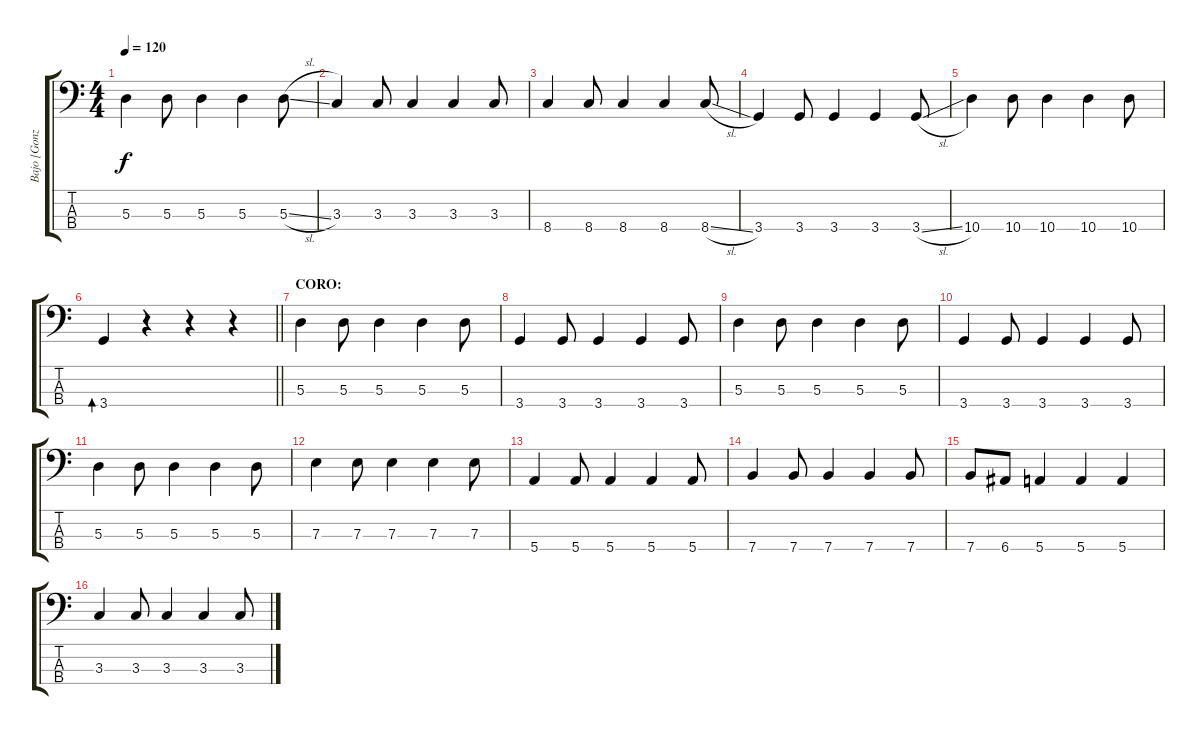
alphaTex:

\track ("Bajo [Gonzalo López]" "Bajo [Gonz") {instrument electricbasspick}
\staff {score tabs}
\tuning (G2 D2 A1 E1) {hide}
\ts (4 4)
\tempo 120
\clef f4
\ks c
5.3.4{dy f} 5.3.8 5.3.4 5.3.4 5.3{sl}.8 |
3.3.4 3.3.8 3.3.4 3.3.4 3.3.8 |
8.4.4 8.4.8 8.4.4 8.4.4 8.4{sl}.8 |
3.4.4 3.4.8 3.4.4 3.4.4 3.4{sl}.8 |
10.4.4 10.4.8 10.4.4 10.4.4 10.4.8 |
\barLineRight lightlight
3.4.4{bd 60} r.4 r.4 r.4 |
\section ("" "CORO:")
5.3.4 5.3.8 5.3.4 5.3.4 5.3.8 |
3.4.4 3.4.8 3.4.4 3.4.4 3.4.8 |
5.3.4 5.3.8 5.3.4 5.3.4 5.3.8 |
3.4.4 3.4.8 3.4.4 3.4.4 3.4.8 |
5.3.4 5.3.8 5.3.4 5.3.4 5.3.8 |
7.3.4 7.3.8 7.3.4 7.3.4 7.3.8 |
5.4.4 5.4.8 5.4.4 5.4.4 5.4.8 |
7.4.4 7.4.8 7.4.4 7.4.4 7.4.8 |
7.4.8 6.4.8 5.4.4 5.4.4 5.4.4 |
3.3.4 3.3.8 3.3.4 3.3.4 3.3.8
